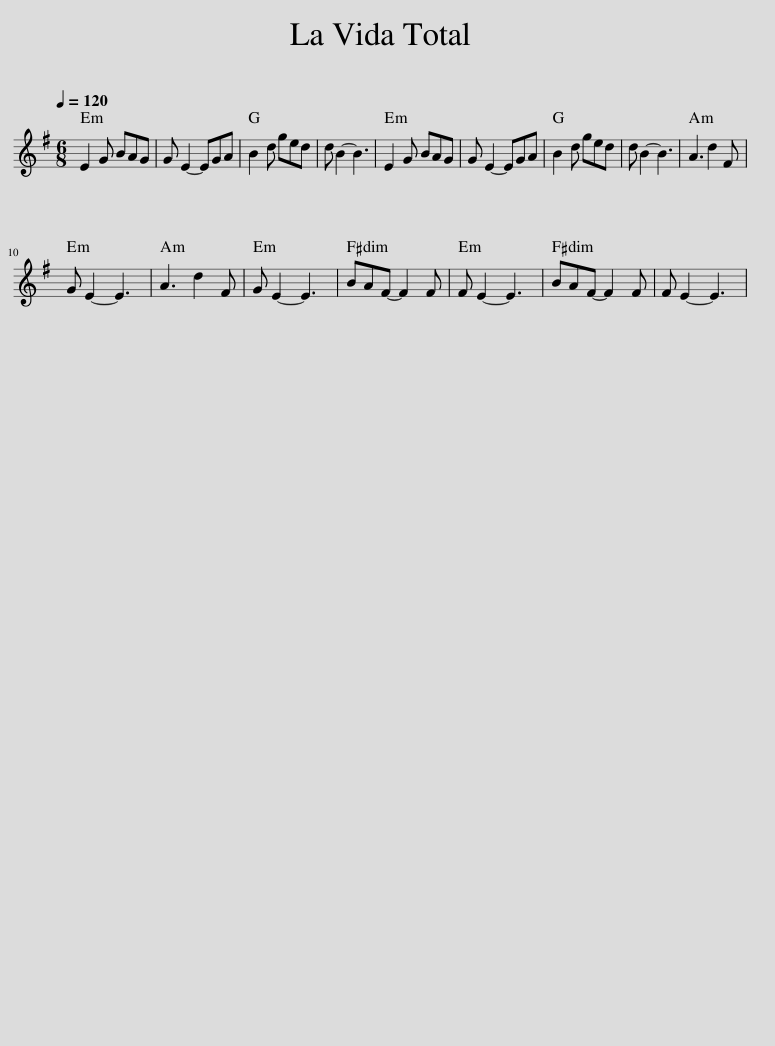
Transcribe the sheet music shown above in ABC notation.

X:1
L:1/8
Q:1/4=120
M:6/8
I:linebreak $
K:Emin
V:1 treble
V:1
 E2 G BAG | G E2- EGA | B2 d ged | d B2- B3 | E2 G BAG | %5
 G E2- EGA | B2 d ged | d B2- B3 | A3 d2 F |$ G E2- E3 | %10
 A3 d2 F | G E2- E3 | BAF- F2 F | F E2- E3 | BAF- F2 F | %15
 F E2- E3 | %16
